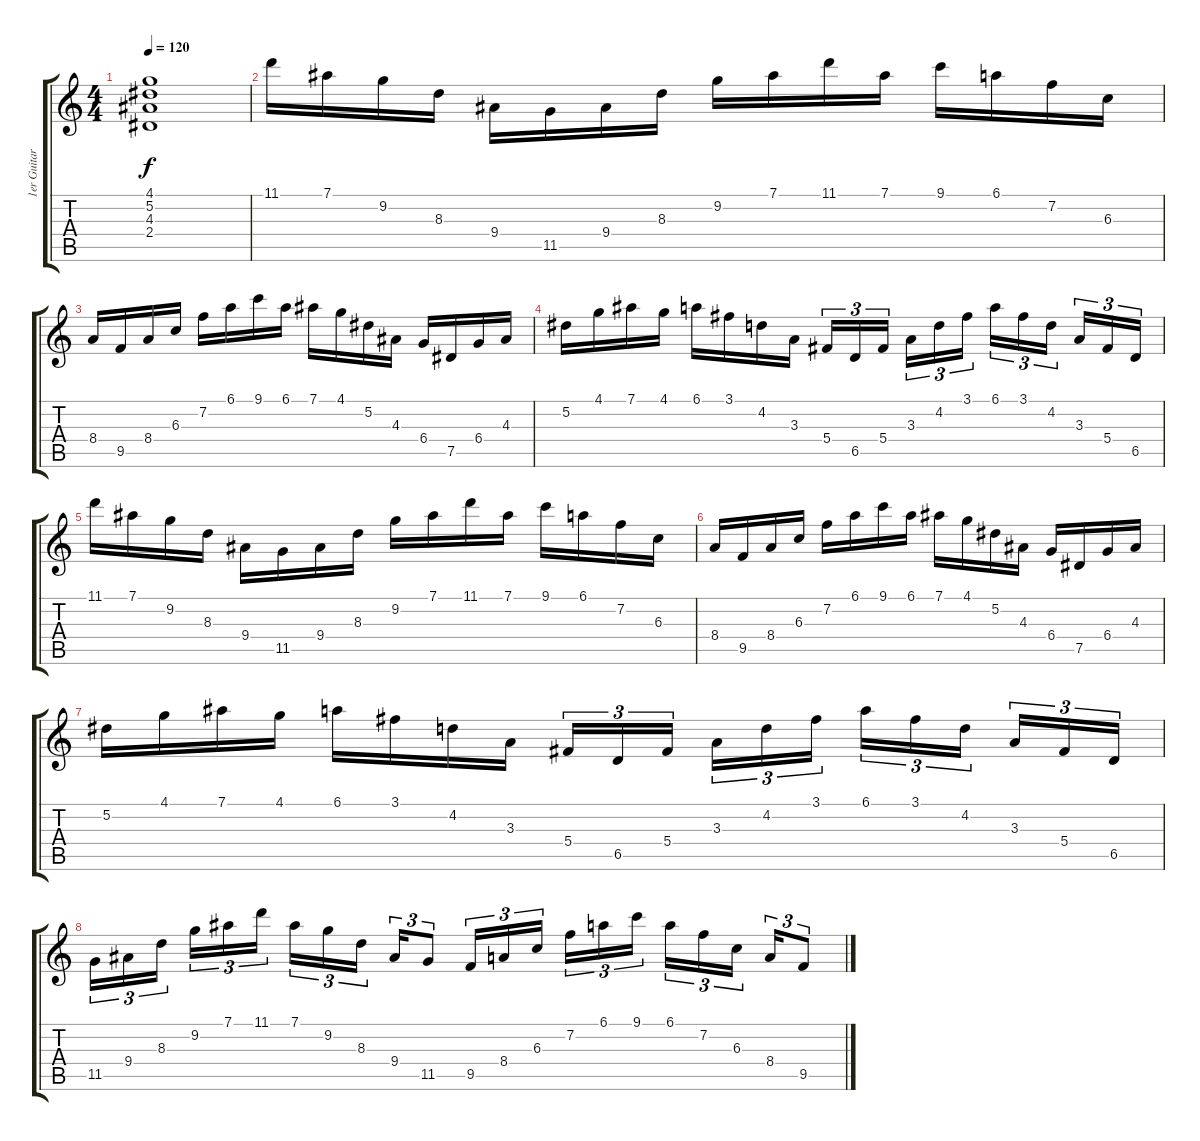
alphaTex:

\track ("1er Guitarra" "1er Guitar") {instrument overdrivenguitar}
\staff {score tabs}
\tuning (Eb4 Bb3 Gb3 Db3 Ab2 Eb2) {hide}
\ts (4 4)
\tempo 120
\clef g2
\ks c
(4.1{t} 5.2{t} 4.3{t} 2.4{t}).1{dy f} |
11.1.16 7.1.16 9.2.16 8.3.16 9.4.16 11.5.16 9.4.16 8.3.16 9.2.16 7.1.16 11.1.16 7.1.16 9.1.16 6.1.16 7.2.16 6.3.16 |
8.4.16 9.5.16 8.4.16 6.3.16 7.2.16 6.1.16 9.1.16 6.1.16 7.1.16 4.1.16 5.2.16 4.3.16 6.4.16 7.5.16 6.4.16 4.3.16 |
5.2.16 4.1.16 7.1.16 4.1.16 6.1.16 3.1.16 4.2.16 3.3.16 5.4.16{tu (3 2)} 6.5.16{tu (3 2)} 5.4.16{tu (3 2)} 3.3.16{tu (3 2)} 4.2.16{tu (3 2)} 3.1.16{tu (3 2)} 6.1.16{tu (3 2)} 3.1.16{tu (3 2)} 4.2.16{tu (3 2)} 3.3.16{tu (3 2)} 5.4.16{tu (3 2)} 6.5.16{tu (3 2)} |
11.1.16 7.1.16 9.2.16 8.3.16 9.4.16 11.5.16 9.4.16 8.3.16 9.2.16 7.1.16 11.1.16 7.1.16 9.1.16 6.1.16 7.2.16 6.3.16 |
8.4.16 9.5.16 8.4.16 6.3.16 7.2.16 6.1.16 9.1.16 6.1.16 7.1.16 4.1.16 5.2.16 4.3.16 6.4.16 7.5.16 6.4.16 4.3.16 |
5.2.16 4.1.16 7.1.16 4.1.16 6.1.16 3.1.16 4.2.16 3.3.16 5.4.16{tu (3 2)} 6.5.16{tu (3 2)} 5.4.16{tu (3 2)} 3.3.16{tu (3 2)} 4.2.16{tu (3 2)} 3.1.16{tu (3 2)} 6.1.16{tu (3 2)} 3.1.16{tu (3 2)} 4.2.16{tu (3 2)} 3.3.16{tu (3 2)} 5.4.16{tu (3 2)} 6.5.16{tu (3 2)} |
11.5.16{tu (3 2)} 9.4.16{tu (3 2)} 8.3.16{tu (3 2)} 9.2.16{tu (3 2)} 7.1.16{tu (3 2)} 11.1.16{tu (3 2)} 7.1.16{tu (3 2)} 9.2.16{tu (3 2)} 8.3.16{tu (3 2)} 9.4.16{tu (3 2)} 11.5.8{tu (3 2)} 9.5.16{tu (3 2)} 8.4.16{tu (3 2)} 6.3.16{tu (3 2)} 7.2.16{tu (3 2)} 6.1.16{tu (3 2)} 9.1.16{tu (3 2)} 6.1.16{tu (3 2)} 7.2.16{tu (3 2)} 6.3.16{tu (3 2)} 8.4.16{tu (3 2)} 9.5.8{tu (3 2)}
